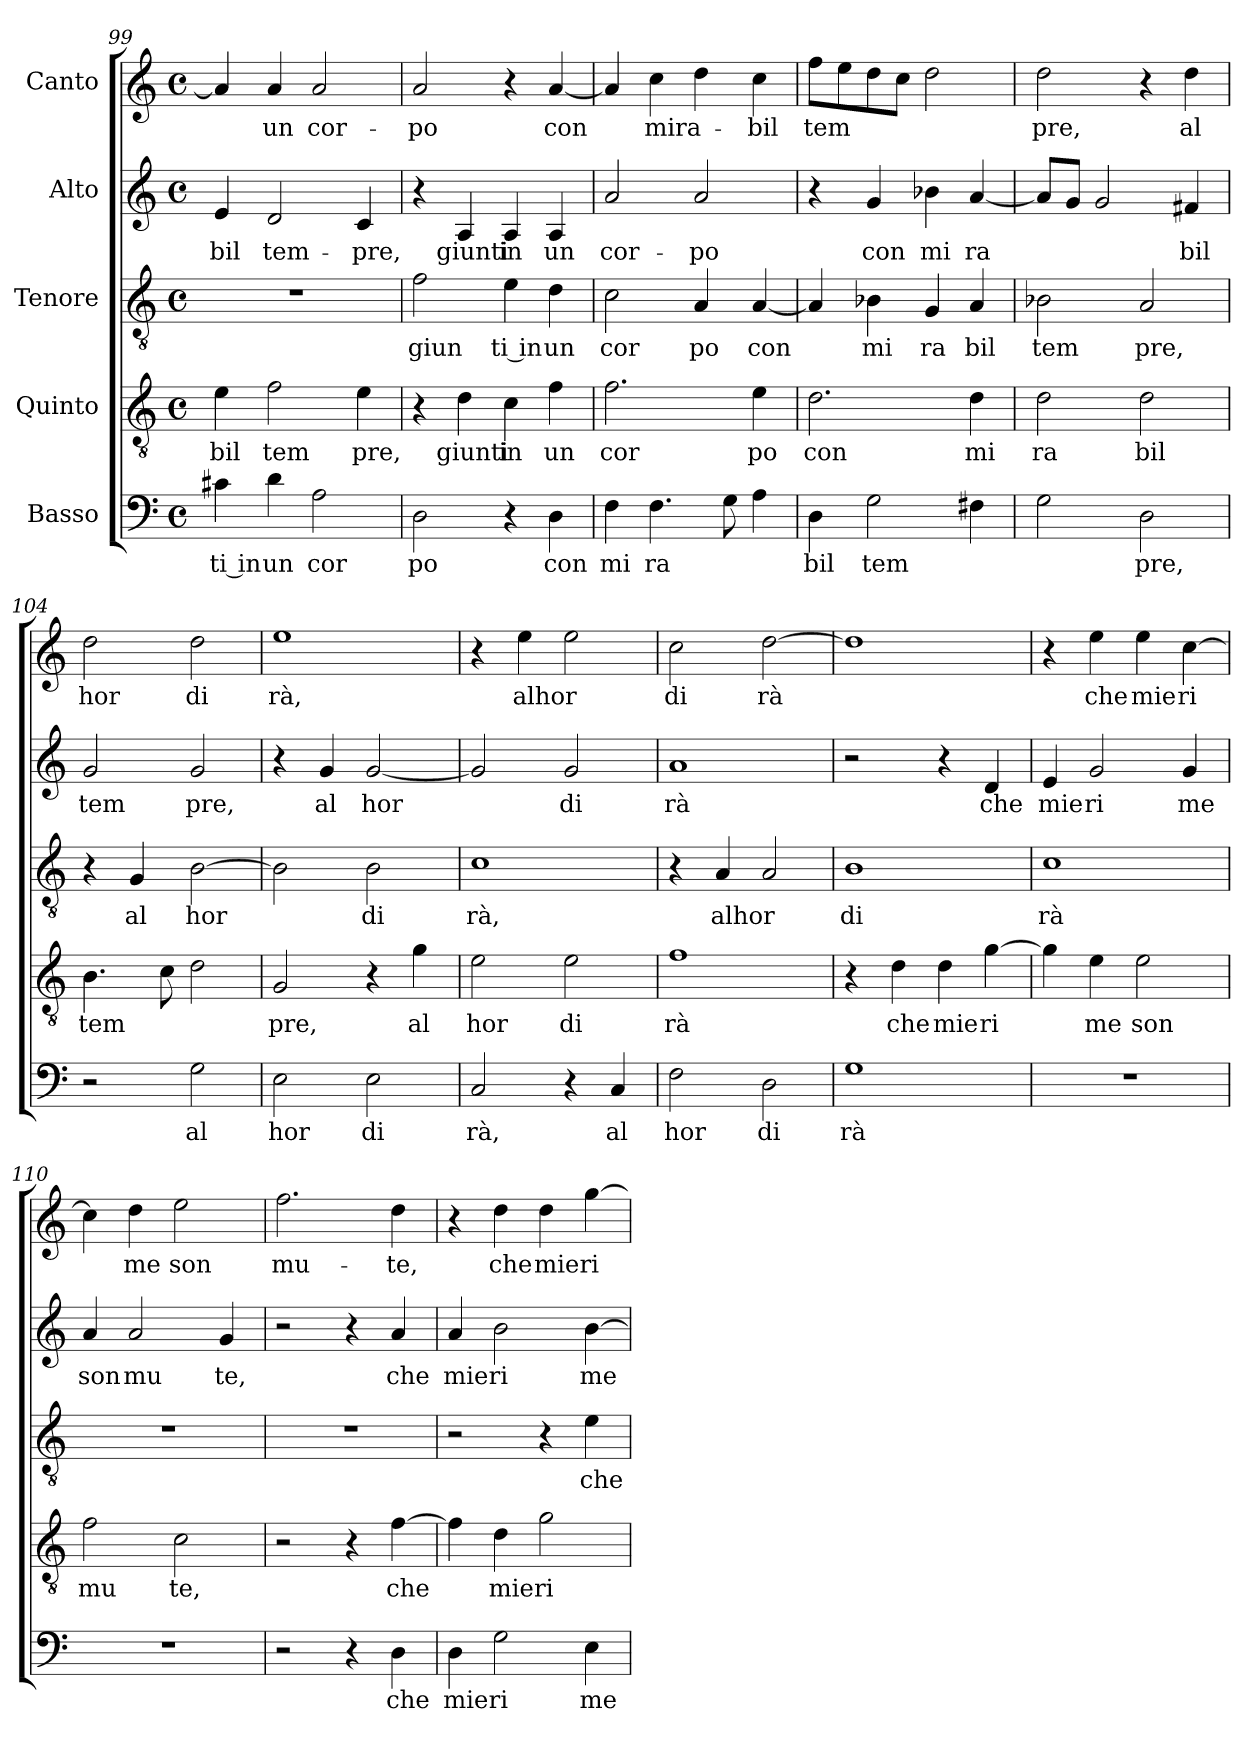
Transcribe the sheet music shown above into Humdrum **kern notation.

**kern	**text	**kern	**text	**kern	**text	**kern	**text	**kern	**text
*part5	*part5	*part4	*part4	*part3	*part3	*part2	*part2	*part1	*part1
*staff5	*staff5	*staff4	*staff4	*staff3	*staff3	*staff2	*staff2	*staff1	*staff1
*I"Basso	*	*I"Quinto	*	*I"Tenore	*	*I"Alto	*	*I"Canto	*
*clefF4	*	*clefGv2	*	*clefGv2	*	*clefG2	*	*clefG2	*
*M4/4	*	*M4/4	*	*M4/4	*	*M4/4	*	*M4/4	*
*met(c)	*	*met(c)	*	*met(c)	*	*met(c)	*	*met(c)	*
=99	=99	=99	=99	=99	=99	=99	=99	=99	=99
!	!LO:LY:b:rj	!	!LO:LY:b:cj	!	!	!	!LO:LY:b:cj	!	!
4c#X\	ti in	4e\	bil	1r	.	4e/	-bil	4a/]	.
!	!LO:LY:b:cj	!	!LO:LY:b:cj	!	!	!	!LO:LY:b:cj	!	!LO:LY:b:cj
4d\	un	2f\	tem	.	.	2d/	tem-	4a/	un
!	!LO:LY:b:cj	!	!	!	!	!	!	!	!LO:LY:b:cj
2A\	cor	.	.	.	.	.	.	2a/	cor-
!	!	!	!LO:LY:b:cj	!	!	!	!LO:LY:b:cj	!	!
.	.	4e\	pre,	.	.	4c/	-pre,	.	.
=100	=100	=100	=100	=100	=100	=100	=100	=100	=100
!	!LO:LY:b:cj	!	!	!	!LO:LY:b:cj	!	!	!	!LO:LY:b:cj
2D\	po	4r	.	2f\	giun	4r	.	2a/	-po
!	!	!	!LO:LY:b:cj	!	!	!	!LO:LY:b:cj	!	!
.	.	4d\	giunti	.	.	4A/	giunti	.	.
!	!	!	!LO:LY:b	!	!LO:LY:b:rj	!	!LO:LY:b	!	!
4r	.	4c\	in	4e\	ti in	4A/	in	4r	.
!	!LO:LY:b:cj	!	!LO:LY:b:cj	!	!LO:LY:b:cj	!	!LO:LY:b:cj	!	!LO:LY:b
4D\	con	4f\	un	4d\	un	4A/	un	[<4a/	con
=101	=101	=101	=101	=101	=101	=101	=101	=101	=101
!	!LO:LY:b:cj	!	!LO:LY:b:cj	!	!LO:LY:b:cj	!	!LO:LY:b:cj	!	!
4F\	mi	2.f\	cor	2c\	cor	2a/	cor-	4a/]	.
!	!LO:LY:b:cj	!	!	!	!	!	!	!	!LO:LY:b:cj
4.F\	ra	.	.	.	.	.	.	4cc\	mira-
!	!	!	!	!	!LO:LY:b:cj	!	!LO:LY:b:cj	!	!
.	.	.	.	4A/	po	2a/	-po	4dd\	.
8G\	.	.	.	.	.	.	.	.	.
!	!	!	!LO:LY:b:cj	!	!LO:LY:b	!	!	!	!LO:LY:b:cj
4A\	.	4e\	po	[>4A/	con	.	.	4cc\	-bil
!!LO:LB:g=z
=102	=102	=102	=102	=102	=102	=102	=102	=102	=102
!	!LO:LY:b:cj	!	!LO:LY:b:cj	!	!	!	!	!	!LO:LY:b
4D\	bil	2.d\	con	4A/]	.	4r	.	8ff\L	tem
.	.	.	.	.	.	.	.	8ee\	.
!	!LO:LY:b	!	!	!	!LO:LY:b:cj	!	!LO:LY:b:cj	!	!
2G\	tem	.	.	4B-X\	mi	4g/	con	8dd\	.
.	.	.	.	.	.	.	.	8cc\J	.
!	!	!	!	!	!LO:LY:b:cj	!	!LO:LY:b:cj	!	!
.	.	.	.	4G/	ra	4b-X\	mi	2dd\	.
!	!	!	!LO:LY:b:cj	!	!LO:LY:b:cj	!	!LO:LY:b:cj	!	!
4F#X\	.	4d\	mi	4A/	bil	[<4a/	ra	.	.
=103	=103	=103	=103	=103	=103	=103	=103	=103	=103
!	!	!	!LO:LY:b:cj	!	!LO:LY:b:cj	!	!	!	!LO:LY:b:cj
2G\	.	2d\	ra	2B-\	tem	8a/L]	.	2dd\	pre,
.	.	.	.	.	.	8g/J	.	.	.
.	.	.	.	.	.	2g/	.	.	.
!	!LO:LY:b:cj	!	!LO:LY:b:cj	!	!LO:LY:b:cj	!	!	!	!
2D\	pre,	2d\	bil	2A/	pre,	.	.	4r	.
!	!	!	!	!	!	!	!LO:LY:b:cj	!	!LO:LY:b:cj
.	.	.	.	.	.	4f#/	bil	4dd\	al
=104	=104	=104	=104	=104	=104	=104	=104	=104	=104
!	!	!	!LO:LY:b	!	!	!	!LO:LY:b:cj	!	!LO:LY:b:cj
2r	.	4.B\	tem	4r	.	2g/	tem	2dd\	hor
!	!	!	!	!	!LO:LY:b:cj	!	!	!	!
.	.	.	.	4G/	al	.	.	.	.
.	.	8c\	.	.	.	.	.	.	.
!	!LO:LY:b:cj	!	!	!	!LO:LY:b	!	!LO:LY:b:cj	!	!LO:LY:b:cj
2G\	al	2d\	.	[>2B\	hor	2g/	pre,	2dd\	di
=105	=105	=105	=105	=105	=105	=105	=105	=105	=105
!	!LO:LY:b:cj	!	!LO:LY:b:cj	!	!	!	!	!	!LO:LY:b:cj
2E\	hor	2G/	pre,	2B\]	.	4r	.	1ee	rà,
!	!	!	!	!	!	!	!LO:LY:b:cj	!	!
.	.	.	.	.	.	4g/	al	.	.
!	!LO:LY:b:cj	!	!	!	!LO:LY:b:cj	!	!LO:LY:b	!	!
2E\	di	4r	.	2B\	di	[<2g/	hor	.	.
!	!	!	!LO:LY:b:cj	!	!	!	!	!	!
.	.	4g\	al	.	.	.	.	.	.
=106	=106	=106	=106	=106	=106	=106	=106	=106	=106
!	!LO:LY:b:cj	!	!LO:LY:b:cj	!	!LO:LY:b:cj	!	!	!	!
2C/	rà,	2e\	hor	1c	rà,	2g/]	.	4r	.
!	!	!	!	!	!	!	!	!	!LO:LY:b
.	.	.	.	.	.	.	.	4ee\	alhor
!	!	!	!LO:LY:b:cj	!	!	!	!LO:LY:b:cj	!	!
4r	.	2e\	di	.	.	2g/	di	2ee\	.
!	!LO:LY:b:cj	!	!	!	!	!	!	!	!
4C/	al	.	.	.	.	.	.	.	.
=107	=107	=107	=107	=107	=107	=107	=107	=107	=107
!	!LO:LY:b:cj	!	!LO:LY:b:cj	!	!	!	!LO:LY:b:cj	!	!LO:LY:b:cj
2F\	hor	1f	rà	4r	.	1a	rà	2cc\	di
!	!	!	!	!	!LO:LY:b	!	!	!	!
.	.	.	.	4A/	alhor	.	.	.	.
!	!LO:LY:b:cj	!	!	!	!	!	!	!	!LO:LY:b:cj
2D\	di	.	.	2A/	.	.	.	[>2dd\	rà
=108	=108	=108	=108	=108	=108	=108	=108	=108	=108
!	!LO:LY:b:cj	!	!	!	!LO:LY:b:cj	!	!	!	!
1G	rà	4r	.	1B	di	2r	.	1dd]	.
!	!	!	!LO:LY:b:cj	!	!	!	!	!	!
.	.	4d\	che	.	.	.	.	.	.
!	!	!	!LO:LY:b:cj	!	!	!	!	!	!
.	.	4d\	mie	.	.	4r	.	.	.
!	!	!	!LO:LY:b:cj	!	!	!	!LO:LY:b:cj	!	!
.	.	[>4g\	ri	.	.	4d/	che	.	.
=109	=109	=109	=109	=109	=109	=109	=109	=109	=109
!	!	!	!	!	!LO:LY:b:cj	!	!LO:LY:b:cj	!	!
1r	.	4g\]	.	1c	rà	4e/	mie	4r	.
!	!	!	!LO:LY:b:cj	!	!	!	!LO:LY:b:cj	!	!LO:LY:b:cj
.	.	4e\	me	.	.	2g/	ri	4ee\	che
!	!	!	!LO:LY:b:cj	!	!	!	!	!	!LO:LY:b:cj
.	.	2e\	son	.	.	.	.	4ee\	mie
!	!	!	!	!	!	!	!LO:LY:b:cj	!	!LO:LY:b:cj
.	.	.	.	.	.	4g/	me	[>4cc\	ri
=110	=110	=110	=110	=110	=110	=110	=110	=110	=110
!	!	!	!LO:LY:b:cj	!	!	!	!LO:LY:b:cj	!	!
1r	.	2f\	mu	1r	.	4a/	son	4cc\]	.
!	!	!	!	!	!	!	!LO:LY:b:cj	!	!LO:LY:b:cj
.	.	.	.	.	.	2a/	mu	4dd\	me
!	!	!	!LO:LY:b:cj	!	!	!	!	!	!LO:LY:b:cj
.	.	2c\	te,	.	.	.	.	2ee\	son
!	!	!	!	!	!	!	!LO:LY:b:cj	!	!
.	.	.	.	.	.	4g/	te,	.	.
!!LO:PB:g=z
=111	=111	=111	=111	=111	=111	=111	=111	=111	=111
!	!	!	!	!	!	!	!	!	!LO:LY:b:cj
2r	.	2r	.	1r	.	2r	.	2.ff\	mu-
4r	.	4r	.	.	.	4r	.	.	.
!	!LO:LY:b:cj	!	!LO:LY:b	!	!	!	!LO:LY:b:cj	!	!LO:LY:b:cj
4D\	che	[>4f\	che	.	.	4a/	che	4dd\	-te,
=112	=112	=112	=112	=112	=112	=112	=112	=112	=112
!	!LO:LY:b:cj	!	!	!	!	!	!LO:LY:b:cj	!	!
4D\	mie	4f\]	.	2r	.	4a/	mie	4r	.
!	!LO:LY:b:cj	!	!LO:LY:b:cj	!	!	!	!LO:LY:b:cj	!	!LO:LY:b:cj
2G\	ri	4d\	mie	.	.	2b\	ri	4dd\	che
!	!	!	!LO:LY:b:cj	!	!	!	!	!	!LO:LY:b:cj
.	.	2g\	ri	4r	.	.	.	4dd\	mie
!	!LO:LY:b:cj	!	!	!	!LO:LY:b:cj	!	!LO:LY:b	!	!LO:LY:b:cj
4E\	me	.	.	4e\	che	[>4b\	me	[>4gg\	ri-
=	=	=	=	=	=	=	=	=	=
*-	*-	*-	*-	*-	*-	*-	*-	*-	*-
